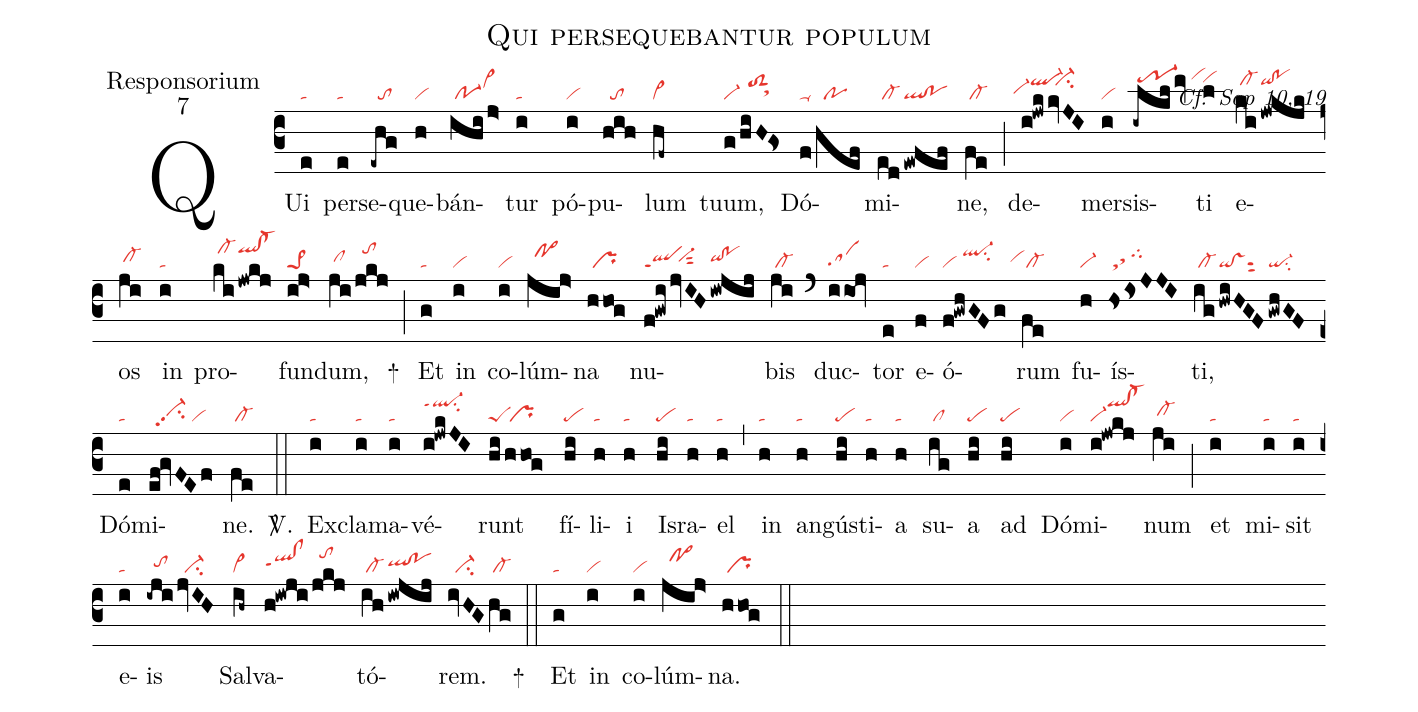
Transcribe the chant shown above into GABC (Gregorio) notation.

name:Qui persequebantur populum;
office-part:Responsorium;
mode:7;
commentary:Cf. Sap 10, 19;
nabc-lines:1;
%%
(c3)
QUi(e|ta) per(e|ta)se(-ehg|//to)que(h|vi)bán(ihi/j>|/po-1vi>hj)tur(i|ta) pó(i|vi)pu(hih|//to)lum(hf~|cl~) tuum,(g|vi-|/hiH!Gs|//toS2hj``sthh) Dó(f|ta-|/hef|//po)mi(ed|/cl-|!ewfef|ql!po)ne,(fe|/cl-) (;)
de(i!jwk|``vi-hhql-hk|kvJI|//ci-hk)mer(i|vi)sis(-ilkl/mv|/tr-1hl///vihm)ti(l|vihl) e(ki|/cl-hk|!jwkjk|qihk!pohk)os(ji|/cl-hh) in(i|ta) pro(ki|/cl-hk|!jwkj|qlhk!cl-hk)fun(ij>|pe>1)dum,(ji|/clhh|/jkj|//tohk) +(;)
Et(g|ta) in(i|vi) co(i|vi)lúm(jij>|//po>hj)na(hhog|/pr) nu(f!gwi|qlppt1|/jvIH|//vi-hhsut2|/iwjij|qihh!pohh)bis(ji|/cl-) (`)
duc(iiOj|sahg)tor(e|ta) e(f|vi)ó(f!gwhGFg|vi/ql-hjsu2/vihh)rum(fe|/cl-) fu(h|vi-)ís(hsisJJI|/ststhh/tghj)ti,(ig|/cl-|!hwiHGF|qi!vssut2|/gwhGF|qi-su2) Dó(e|ta)mi(ef!gvFEf|//vi-hhpp2su2/vi)ne.(fe|/cl-) <sp>V/</sp>.(::)
Ex(i|ta)cla(i|ta)ma(i|ta)vé(i!jwkJI|ql-hkppt1su2)runt(hi|peS|/hhog|/pr) fí(hi|pe)li(h|ta)i(h|ta) Is(hi|pe)ra(h|ta)el(h|ta) (,)
in(h|ta) an(h|ta)gús(hi|pe)ti(h|ta)a(h|ta) su(ig|/cl)a(hi|pe) ad(hi|pe) Dó(i|vi)mi(i!jwkj|vi-qlhk!cl-hk)num(ji|/cl-hh) (;)
et(i|ta) mi(i|ta)sit(i|ta) e(i|ta)is(-iji|//tohh|jvIH|//ci-) Sal(ih~|cl~)va(h!iwji|qlhh!clhhppt1|/jkj|//tohk)tó(ih|/cl-|!iwjij|qlhh!pohh)rem.(ivHG|//ci-|hg|/cl-) +(::)
Et(g|ta) in(i|vi) co(i|vi)lúm(jij>|//po>hj)na.(hhog|/pr) (::)
